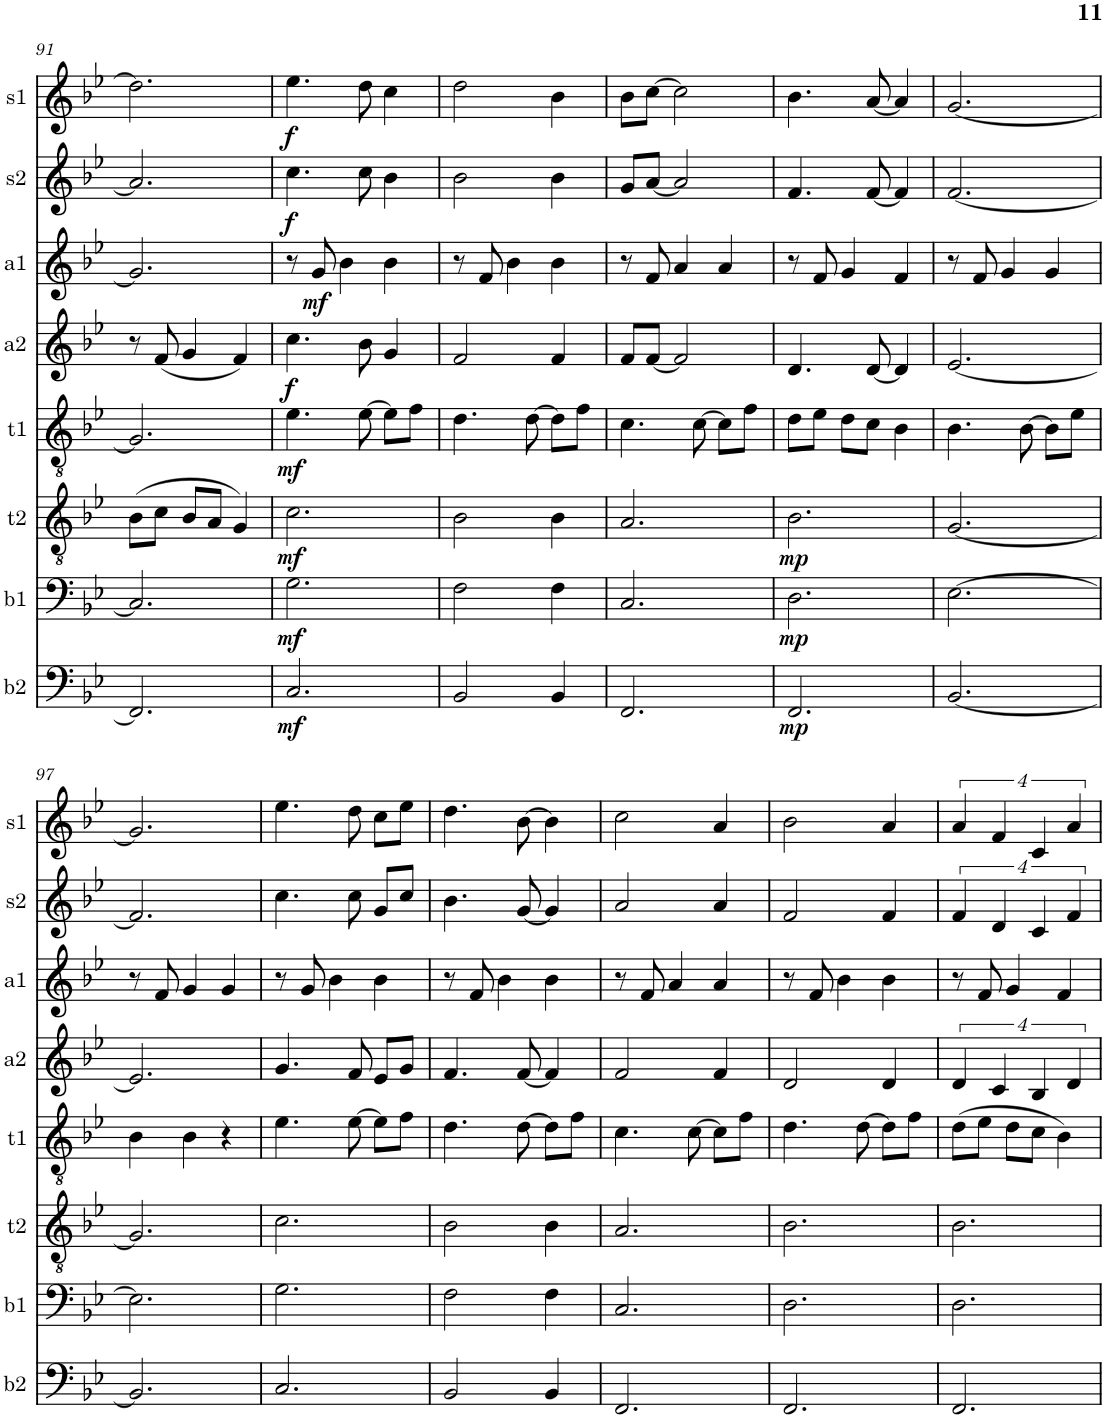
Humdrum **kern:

**kern	**dynam	**kern	**dynam	**kern	**dynam	**kern	**dynam	**kern	**dynam	**kern	**dynam	**kern	**dynam	**kern	**dynam
*part8	*part8	*part7	*part7	*part6	*part6	*part5	*part5	*part4	*part4	*part3	*part3	*part2	*part2	*part1	*part1
*staff8	*staff8	*staff7	*staff7	*staff6	*staff6	*staff5	*staff5	*staff4	*staff4	*staff3	*staff3	*staff2	*staff2	*staff1	*staff1
*I"b2	*	*I"b1	*	*I"t2	*	*I"t1	*	*I"a2	*	*I"a1	*	*I"s2	*	*I"s1	*
*I'b2	*	*I'b1	*	*I't2	*	*I't1	*	*I'a2	*	*I'a1	*	*I's2	*	*I's1	*
!!LO:PB:g=z
*clefF4	*	*clefF4	*	*clefGv2	*	*clefGv2	*	*clefG2	*	*clefG2	*	*clefG2	*	*clefG2	*
*k[b-e-]	*	*k[b-e-]	*	*k[b-e-]	*	*k[b-e-]	*	*k[b-e-]	*	*k[b-e-]	*	*k[b-e-]	*	*k[b-e-]	*
*M3/4	*	*M3/4	*	*M3/4	*	*M3/4	*	*M3/4	*	*M3/4	*	*M3/4	*	*M3/4	*
=91	=91	=91	=91	=91	=91	=91	=91	=91	=91	=91	=91	=91	=91	=91	=91
2.FF/]	.	2.C/]	.	(8B-\L	.	2.G/]	.	8r	.	2.g/]	.	2.a/]	.	2.dd\]	.
.	.	.	.	8c\J	.	.	.	(8f/	.	.	.	.	.	.	.
.	.	.	.	8B-/L	.	.	.	4g/	.	.	.	.	.	.	.
.	.	.	.	8A/J	.	.	.	.	.	.	.	.	.	.	.
.	.	.	.	4G/)	.	.	.	4f/)	.	.	.	.	.	.	.
=92	=92	=92	=92	=92	=92	=92	=92	=92	=92	=92	=92	=92	=92	=92	=92
!	!LO:DY:b	!	!LO:DY:b	!	!LO:DY:b	!	!LO:DY:b	!	!LO:DY:b	!	!	!	!LO:DY:b	!	!LO:DY:b
2.C/	mf	2.G\	mf	2.c\	mf	4.e-\	mf	4.cc\	f	8r	.	4.cc\	f	4.ee-\	f
!	!	!	!	!	!	!	!	!	!	!	!LO:DY:b	!	!	!	!
.	.	.	.	.	.	.	.	.	.	8g/	mf	.	.	.	.
.	.	.	.	.	.	.	.	.	.	4b-\	.	.	.	.	.
.	.	.	.	.	.	[8e-\	.	8b-\	.	.	.	8cc\	.	8dd\	.
.	.	.	.	.	.	8e-\L]	.	4g/	.	4b-\	.	4b-\	.	4cc\	.
.	.	.	.	.	.	8f\J	.	.	.	.	.	.	.	.	.
=93	=93	=93	=93	=93	=93	=93	=93	=93	=93	=93	=93	=93	=93	=93	=93
2BB-/	.	2F\	.	2B-\	.	4.d\	.	2f/	.	8r	.	2b-\	.	2dd\	.
.	.	.	.	.	.	.	.	.	.	8f/	.	.	.	.	.
.	.	.	.	.	.	.	.	.	.	4b-\	.	.	.	.	.
.	.	.	.	.	.	[8d\	.	.	.	.	.	.	.	.	.
4BB-/	.	4F\	.	4B-\	.	8d\L]	.	4f/	.	4b-\	.	4b-\	.	4b-\	.
.	.	.	.	.	.	8f\J	.	.	.	.	.	.	.	.	.
=94	=94	=94	=94	=94	=94	=94	=94	=94	=94	=94	=94	=94	=94	=94	=94
2.FF/	.	2.C/	.	2.A/	.	4.c\	.	8f/L	.	8r	.	8g/L	.	8b-\L	.
.	.	.	.	.	.	.	.	[8f/J	.	8f/	.	[8a/J	.	[8cc\J	.
.	.	.	.	.	.	.	.	2f/]	.	4a/	.	2a/]	.	2cc\]	.
.	.	.	.	.	.	[8c\	.	.	.	.	.	.	.	.	.
.	.	.	.	.	.	8c\L]	.	.	.	4a/	.	.	.	.	.
.	.	.	.	.	.	8f\J	.	.	.	.	.	.	.	.	.
=95	=95	=95	=95	=95	=95	=95	=95	=95	=95	=95	=95	=95	=95	=95	=95
!	!LO:DY:b	!	!LO:DY:b	!	!LO:DY:b	!	!	!	!	!	!	!	!	!	!
2.FF/	mp	2.D\	mp	2.B-\	mp	8d\L	.	4.d/	.	8r	.	4.f/	.	4.b-\	.
.	.	.	.	.	.	8e-\J	.	.	.	8f/	.	.	.	.	.
.	.	.	.	.	.	8d\L	.	.	.	4g/	.	.	.	.	.
.	.	.	.	.	.	8c\J	.	[8d/	.	.	.	[8f/	.	[8a/	.
.	.	.	.	.	.	4B-\	.	4d/]	.	4f/	.	4f/]	.	4a/]	.
=96	=96	=96	=96	=96	=96	=96	=96	=96	=96	=96	=96	=96	=96	=96	=96
[2.BB-/	.	[2.E-\	.	[2.G/	.	4.B-\	.	[2.e-/	.	8r	.	[2.f/	.	[2.g/	.
.	.	.	.	.	.	.	.	.	.	8f/	.	.	.	.	.
.	.	.	.	.	.	.	.	.	.	4g/	.	.	.	.	.
.	.	.	.	.	.	[8B-\	.	.	.	.	.	.	.	.	.
.	.	.	.	.	.	8B-\L]	.	.	.	4g/	.	.	.	.	.
.	.	.	.	.	.	8e-\J	.	.	.	.	.	.	.	.	.
!!LO:LB:g=z
=97	=97	=97	=97	=97	=97	=97	=97	=97	=97	=97	=97	=97	=97	=97	=97
2.BB-/]	.	2.E-\]	.	2.G/]	.	4B-\	.	2.e-/]	.	8r	.	2.f/]	.	2.g/]	.
.	.	.	.	.	.	.	.	.	.	8f/	.	.	.	.	.
.	.	.	.	.	.	4B-\	.	.	.	4g/	.	.	.	.	.
.	.	.	.	.	.	4r	.	.	.	4g/	.	.	.	.	.
=98	=98	=98	=98	=98	=98	=98	=98	=98	=98	=98	=98	=98	=98	=98	=98
2.C/	.	2.G\	.	2.c\	.	4.e-\	.	4.g/	.	8r	.	4.cc\	.	4.ee-\	.
.	.	.	.	.	.	.	.	.	.	8g/	.	.	.	.	.
.	.	.	.	.	.	.	.	.	.	4b-\	.	.	.	.	.
.	.	.	.	.	.	[8e-\	.	8f/	.	.	.	8cc\	.	8dd\	.
.	.	.	.	.	.	8e-\L]	.	8e-/L	.	4b-\	.	8g/L	.	8cc\L	.
.	.	.	.	.	.	8f\J	.	8g/J	.	.	.	8cc/J	.	8ee-\J	.
=99	=99	=99	=99	=99	=99	=99	=99	=99	=99	=99	=99	=99	=99	=99	=99
2BB-/	.	2F\	.	2B-\	.	4.d\	.	4.f/	.	8r	.	4.b-\	.	4.dd\	.
.	.	.	.	.	.	.	.	.	.	8f/	.	.	.	.	.
.	.	.	.	.	.	.	.	.	.	4b-\	.	.	.	.	.
.	.	.	.	.	.	[8d\	.	[8f/	.	.	.	[8g/	.	[8b-\	.
4BB-/	.	4F\	.	4B-\	.	8d\L]	.	4f/]	.	4b-\	.	4g/]	.	4b-\]	.
.	.	.	.	.	.	8f\J	.	.	.	.	.	.	.	.	.
=100	=100	=100	=100	=100	=100	=100	=100	=100	=100	=100	=100	=100	=100	=100	=100
2.FF/	.	2.C/	.	2.A/	.	4.c\	.	2f/	.	8r	.	2a/	.	2cc\	.
.	.	.	.	.	.	.	.	.	.	8f/	.	.	.	.	.
.	.	.	.	.	.	.	.	.	.	4a/	.	.	.	.	.
.	.	.	.	.	.	[8c\	.	.	.	.	.	.	.	.	.
.	.	.	.	.	.	8c\L]	.	4f/	.	4a/	.	4a/	.	4a/	.
.	.	.	.	.	.	8f\J	.	.	.	.	.	.	.	.	.
=101	=101	=101	=101	=101	=101	=101	=101	=101	=101	=101	=101	=101	=101	=101	=101
2.FF/	.	2.D\	.	2.B-\	.	4.d\	.	2d/	.	8r	.	2f/	.	2b-\	.
.	.	.	.	.	.	.	.	.	.	8f/	.	.	.	.	.
.	.	.	.	.	.	.	.	.	.	4b-\	.	.	.	.	.
.	.	.	.	.	.	[8d\	.	.	.	.	.	.	.	.	.
.	.	.	.	.	.	8d\L]	.	4d/	.	4b-\	.	4f/	.	4a/	.
.	.	.	.	.	.	8f\J	.	.	.	.	.	.	.	.	.
=102	=102	=102	=102	=102	=102	=102	=102	=102	=102	=102	=102	=102	=102	=102	=102
2.FF/	.	2.D\	.	2.B-\	.	(8d\L	.	16%3d/	.	8r	.	16%3f/	.	16%3a/	.
.	.	.	.	.	.	8e-\J	.	.	.	8f/	.	.	.	.	.
.	.	.	.	.	.	.	.	16%3c/	.	.	.	16%3d/	.	16%3f/	.
.	.	.	.	.	.	8d\L	.	.	.	4g/	.	.	.	.	.
.	.	.	.	.	.	8c\J	.	16%3B-/	.	.	.	16%3c/	.	16%3c/	.
.	.	.	.	.	.	4B-\)	.	.	.	4f/	.	.	.	.	.
.	.	.	.	.	.	.	.	16%3d/	.	.	.	16%3f/	.	16%3a/	.
=	=	=	=	=	=	=	=	=	=	=	=	=	=	=	=
*-	*-	*-	*-	*-	*-	*-	*-	*-	*-	*-	*-	*-	*-	*-	*-
